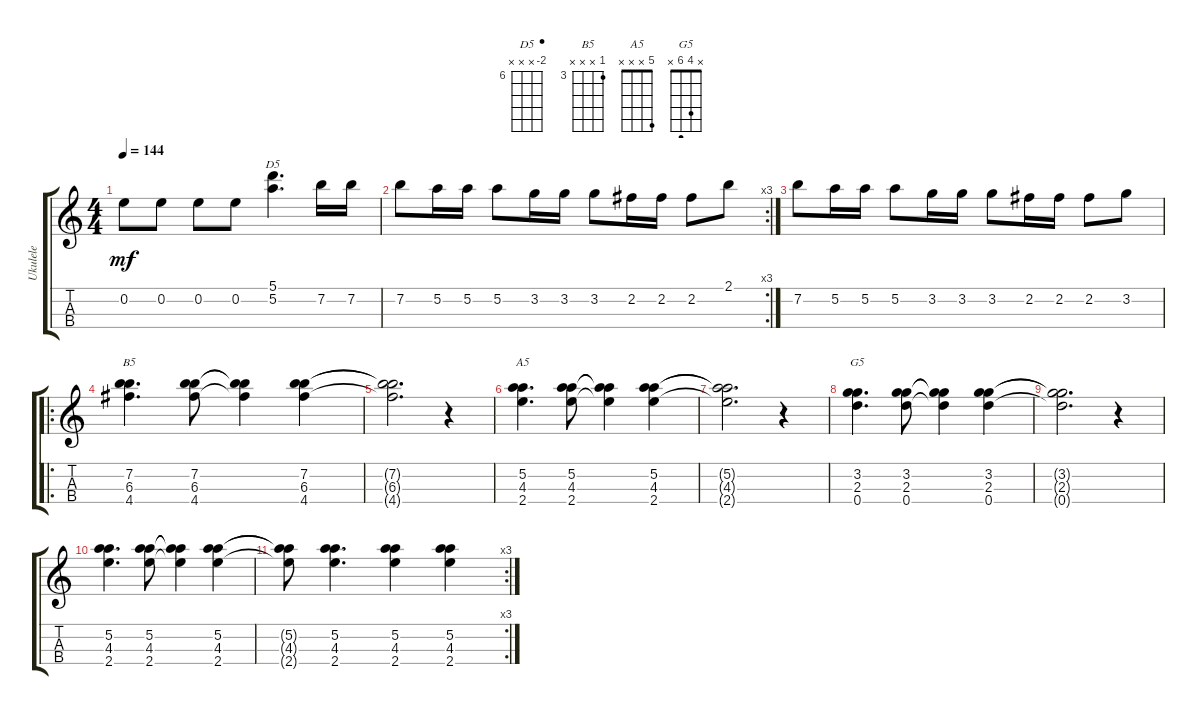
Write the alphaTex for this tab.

\track ("Ukulele" "Ukulele") {instrument acousticguitarnylon}
\staff {score tabs}
\tuning (A4 E4 C4 G4) {hide}
\chord ("D5" 3 x x x) {firstfret 6}
\chord ("B5" 3 x x x) {firstfret 3}
\chord ("A5" 4 x x x) {firstfret 0}
\chord ("G5" x 3 5 x) {firstfret 0}
\ts (4 4)
\tempo 144
\clef g2
\ks c
0.2.8{dy mf} 0.2.8 0.2.8 0.2.8 (5.1 5.2).4{d ch "D5"} 7.2.16 7.2.16 |
\rc 3
7.2.8 5.2.16 5.2.16 5.2.8 3.2.16 3.2.16 3.2.8 2.2.16 2.2.16 2.2.8 2.1.8 |
7.2.8 5.2.16 5.2.16 5.2.8 3.2.16 3.2.16 3.2.8 2.2.16 2.2.16 2.2.8 3.2.8 |
\ro
(7.2 6.3 4.4).4{d ch "B5"} (7.2 6.3 4.4).8 (7.2{t} 6.3{t} 4.4{t}).4 (7.2 6.3 4.4).4 |
(7.2{t} 6.3{t} 4.4{t}).2{d} r.4 |
(5.2 4.3 2.4).4{d ch "A5"} (5.2 4.3 2.4).8 (5.2{t} 4.3{t} 2.4{t}).4 (5.2 4.3 2.4).4 |
(5.2{t} 4.3{t} 2.4{t}).2{d} r.4 |
(3.2 2.3 0.4).4{d ch "G5"} (3.2 2.3 0.4).8 (3.2{t} 2.3{t} 0.4{t}).4 (3.2 2.3 0.4).4 |
(3.2{t} 2.3{t} 0.4{t}).2{d} r.4 |
(5.2 4.3 2.4).4{d} (5.2 4.3 2.4).8 (5.2{t} 4.3{t} 2.4{t}).4 (5.2 4.3 2.4).4 |
\rc 3
(5.2{t} 4.3{t} 2.4{t}).8 (5.2 4.3 2.4).4{d} (5.2 4.3 2.4).4 (5.2 4.3 2.4).4
